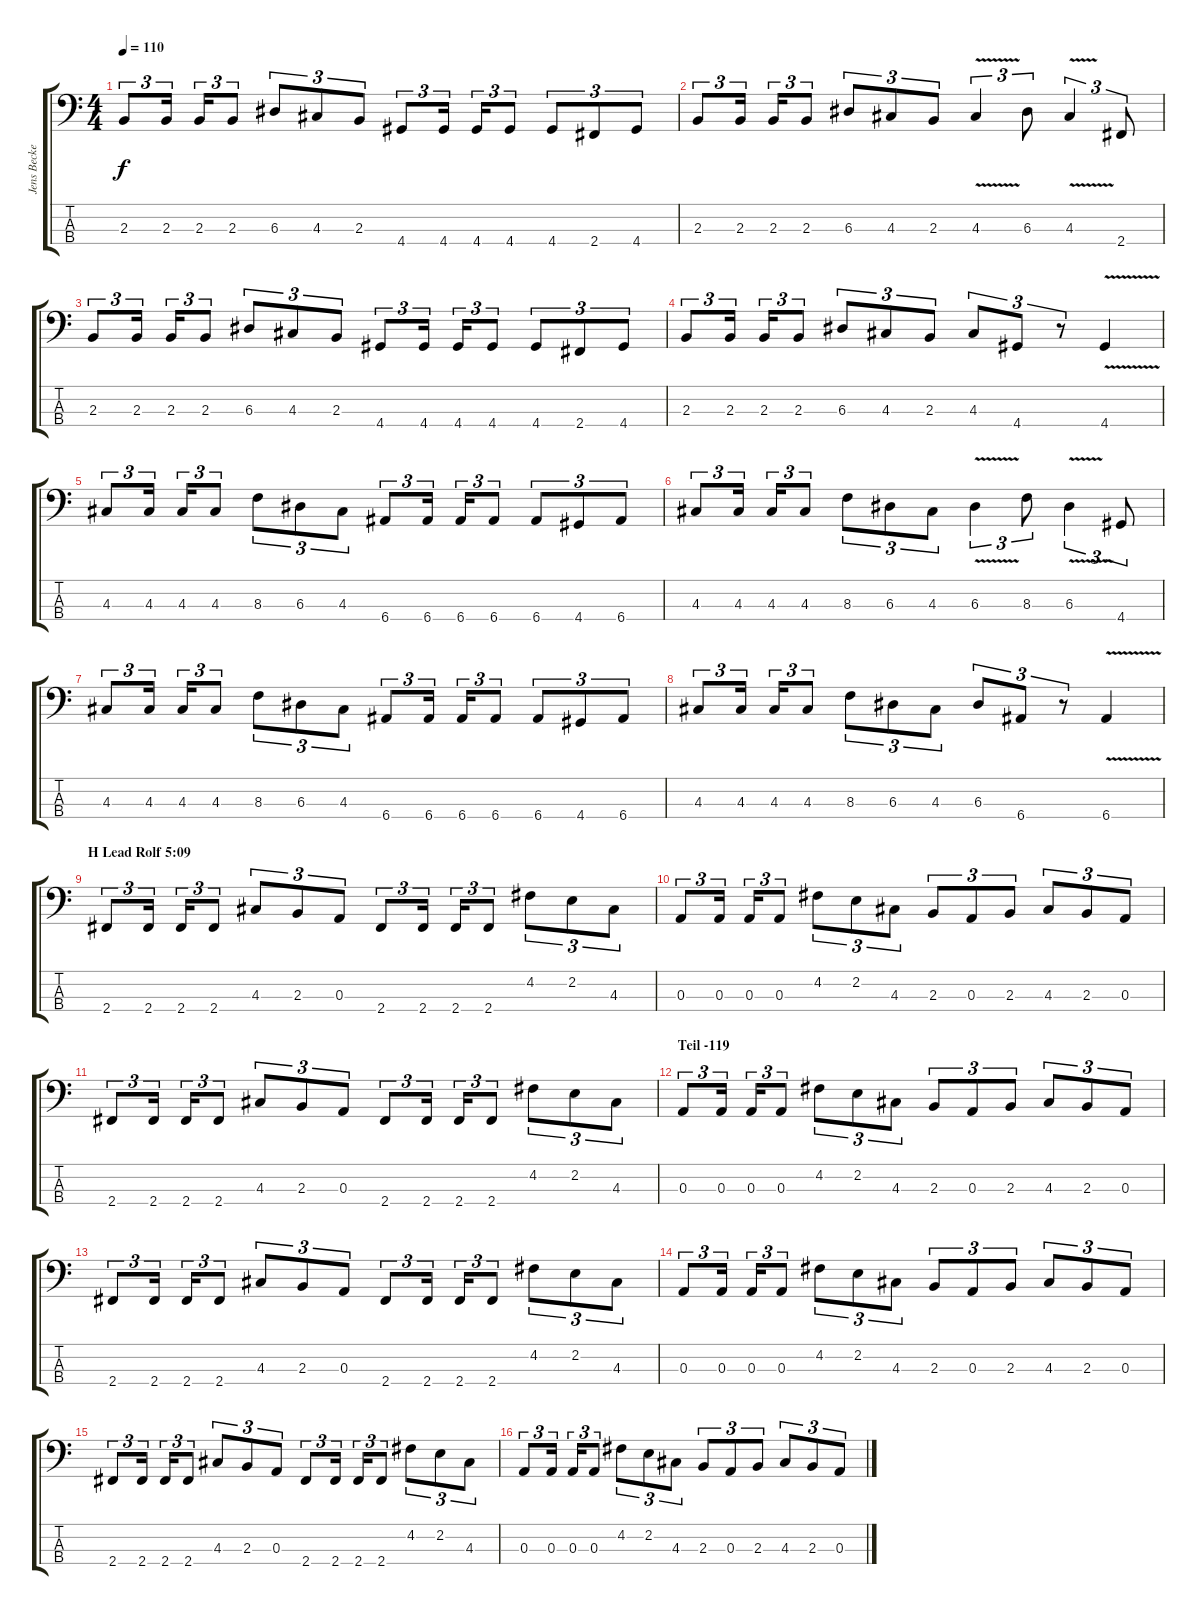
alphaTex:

\track ("Jens Becker" "Jens Becke") {instrument electricbasspick}
\staff {score tabs}
\tuning (G2 D2 A1 E1) {hide}
\ts (4 4)
\tempo 110
\clef f4
\ks c
2.3.8{tu (3 2) dy f} 2.3.16{tu (3 2)} 2.3.16{tu (3 2)} 2.3.8{tu (3 2)} 6.3.8{tu (3 2)} 4.3.8{tu (3 2)} 2.3.8{tu (3 2)} 4.4.8{tu (3 2)} 4.4.16{tu (3 2)} 4.4.16{tu (3 2)} 4.4.8{tu (3 2)} 4.4.8{tu (3 2)} 2.4.8{tu (3 2)} 4.4.8{tu (3 2)} |
2.3.8{tu (3 2)} 2.3.16{tu (3 2)} 2.3.16{tu (3 2)} 2.3.8{tu (3 2)} 6.3.8{tu (3 2)} 4.3.8{tu (3 2)} 2.3.8{tu (3 2)} 4.3{v}.4{tu (3 2)} 6.3.8{tu (3 2)} 4.3{v}.4{tu (3 2)} 2.4.8{tu (3 2)} |
2.3.8{tu (3 2)} 2.3.16{tu (3 2)} 2.3.16{tu (3 2)} 2.3.8{tu (3 2)} 6.3.8{tu (3 2)} 4.3.8{tu (3 2)} 2.3.8{tu (3 2)} 4.4.8{tu (3 2)} 4.4.16{tu (3 2)} 4.4.16{tu (3 2)} 4.4.8{tu (3 2)} 4.4.8{tu (3 2)} 2.4.8{tu (3 2)} 4.4.8{tu (3 2)} |
2.3.8{tu (3 2)} 2.3.16{tu (3 2)} 2.3.16{tu (3 2)} 2.3.8{tu (3 2)} 6.3.8{tu (3 2)} 4.3.8{tu (3 2)} 2.3.8{tu (3 2)} 4.3.8{tu (3 2)} 4.4.8{tu (3 2)} r.8{tu (3 2)} 4.4{v}.4 |
4.3.8{tu (3 2)} 4.3.16{tu (3 2)} 4.3.16{tu (3 2)} 4.3.8{tu (3 2)} 8.3.8{tu (3 2)} 6.3.8{tu (3 2)} 4.3.8{tu (3 2)} 6.4.8{tu (3 2)} 6.4.16{tu (3 2)} 6.4.16{tu (3 2)} 6.4.8{tu (3 2)} 6.4.8{tu (3 2)} 4.4.8{tu (3 2)} 6.4.8{tu (3 2)} |
4.3.8{tu (3 2)} 4.3.16{tu (3 2)} 4.3.16{tu (3 2)} 4.3.8{tu (3 2)} 8.3.8{tu (3 2)} 6.3.8{tu (3 2)} 4.3.8{tu (3 2)} 6.3{v}.4{tu (3 2)} 8.3.8{tu (3 2)} 6.3{v}.4{tu (3 2)} 4.4.8{tu (3 2)} |
4.3.8{tu (3 2)} 4.3.16{tu (3 2)} 4.3.16{tu (3 2)} 4.3.8{tu (3 2)} 8.3.8{tu (3 2)} 6.3.8{tu (3 2)} 4.3.8{tu (3 2)} 6.4.8{tu (3 2)} 6.4.16{tu (3 2)} 6.4.16{tu (3 2)} 6.4.8{tu (3 2)} 6.4.8{tu (3 2)} 4.4.8{tu (3 2)} 6.4.8{tu (3 2)} |
4.3.8{tu (3 2)} 4.3.16{tu (3 2)} 4.3.16{tu (3 2)} 4.3.8{tu (3 2)} 8.3.8{tu (3 2)} 6.3.8{tu (3 2)} 4.3.8{tu (3 2)} 6.3.8{tu (3 2)} 6.4.8{tu (3 2)} r.8{tu (3 2)} 6.4{v}.4 |
\section ("" "H Lead Rolf 5:09")
2.4.8{tu (3 2)} 2.4.16{tu (3 2)} 2.4.16{tu (3 2)} 2.4.8{tu (3 2)} 4.3.8{tu (3 2)} 2.3.8{tu (3 2)} 0.3.8{tu (3 2)} 2.4.8{tu (3 2)} 2.4.16{tu (3 2)} 2.4.16{tu (3 2)} 2.4.8{tu (3 2)} 4.2.8{tu (3 2)} 2.2.8{tu (3 2)} 4.3.8{tu (3 2)} |
0.3.8{tu (3 2)} 0.3.16{tu (3 2)} 0.3.16{tu (3 2)} 0.3.8{tu (3 2)} 4.2.8{tu (3 2)} 2.2.8{tu (3 2)} 4.3.8{tu (3 2)} 2.3.8{tu (3 2)} 0.3.8{tu (3 2)} 2.3.8{tu (3 2)} 4.3.8{tu (3 2)} 2.3.8{tu (3 2)} 0.3.8{tu (3 2)} |
2.4.8{tu (3 2)} 2.4.16{tu (3 2)} 2.4.16{tu (3 2)} 2.4.8{tu (3 2)} 4.3.8{tu (3 2)} 2.3.8{tu (3 2)} 0.3.8{tu (3 2)} 2.4.8{tu (3 2)} 2.4.16{tu (3 2)} 2.4.16{tu (3 2)} 2.4.8{tu (3 2)} 4.2.8{tu (3 2)} 2.2.8{tu (3 2)} 4.3.8{tu (3 2)} |
\section ("" "Teil -119")
0.3.8{tu (3 2)} 0.3.16{tu (3 2)} 0.3.16{tu (3 2)} 0.3.8{tu (3 2)} 4.2.8{tu (3 2)} 2.2.8{tu (3 2)} 4.3.8{tu (3 2)} 2.3.8{tu (3 2)} 0.3.8{tu (3 2)} 2.3.8{tu (3 2)} 4.3.8{tu (3 2)} 2.3.8{tu (3 2)} 0.3.8{tu (3 2)} |
2.4.8{tu (3 2)} 2.4.16{tu (3 2)} 2.4.16{tu (3 2)} 2.4.8{tu (3 2)} 4.3.8{tu (3 2)} 2.3.8{tu (3 2)} 0.3.8{tu (3 2)} 2.4.8{tu (3 2)} 2.4.16{tu (3 2)} 2.4.16{tu (3 2)} 2.4.8{tu (3 2)} 4.2.8{tu (3 2)} 2.2.8{tu (3 2)} 4.3.8{tu (3 2)} |
0.3.8{tu (3 2)} 0.3.16{tu (3 2)} 0.3.16{tu (3 2)} 0.3.8{tu (3 2)} 4.2.8{tu (3 2)} 2.2.8{tu (3 2)} 4.3.8{tu (3 2)} 2.3.8{tu (3 2)} 0.3.8{tu (3 2)} 2.3.8{tu (3 2)} 4.3.8{tu (3 2)} 2.3.8{tu (3 2)} 0.3.8{tu (3 2)} |
2.4.8{tu (3 2)} 2.4.16{tu (3 2)} 2.4.16{tu (3 2)} 2.4.8{tu (3 2)} 4.3.8{tu (3 2)} 2.3.8{tu (3 2)} 0.3.8{tu (3 2)} 2.4.8{tu (3 2)} 2.4.16{tu (3 2)} 2.4.16{tu (3 2)} 2.4.8{tu (3 2)} 4.2.8{tu (3 2)} 2.2.8{tu (3 2)} 4.3.8{tu (3 2)} |
0.3.8{tu (3 2)} 0.3.16{tu (3 2)} 0.3.16{tu (3 2)} 0.3.8{tu (3 2)} 4.2.8{tu (3 2)} 2.2.8{tu (3 2)} 4.3.8{tu (3 2)} 2.3.8{tu (3 2)} 0.3.8{tu (3 2)} 2.3.8{tu (3 2)} 4.3.8{tu (3 2)} 2.3.8{tu (3 2)} 0.3.8{tu (3 2)}
